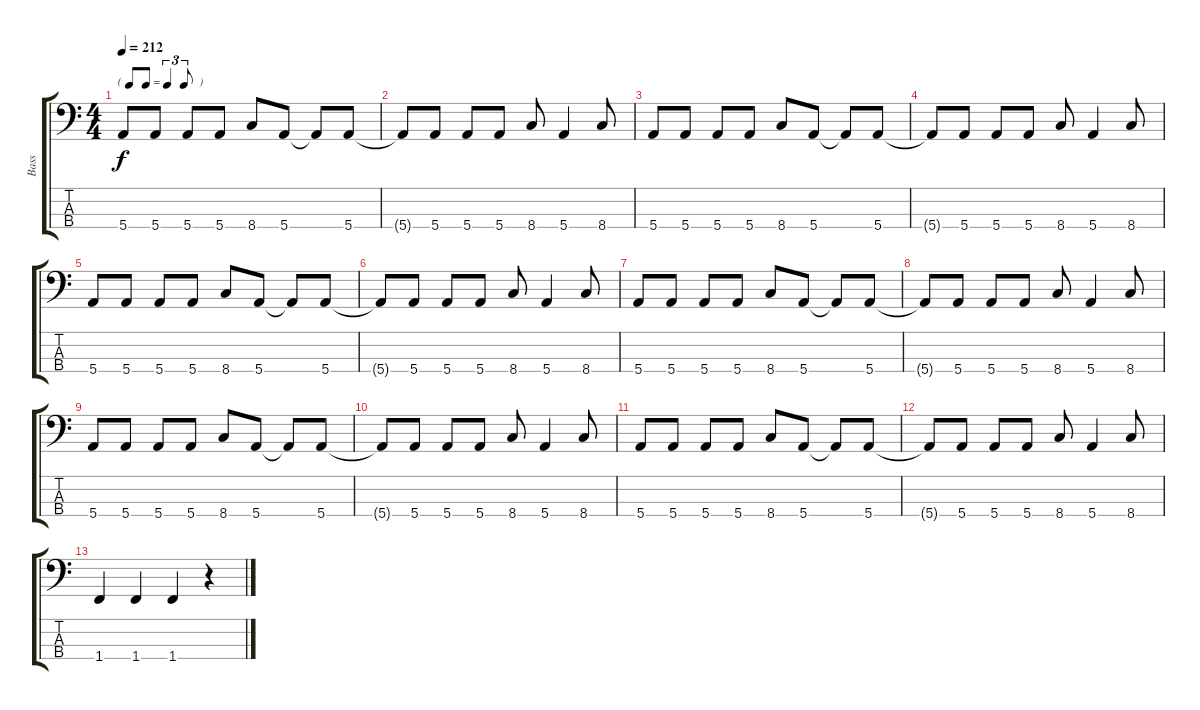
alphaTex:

\track ("Bass" "Bass") {instrument electricbassfinger}
\staff {score tabs}
\tuning (G2 D2 A1 E1) {hide}
\ts (4 4)
\tf triplet8th
\tempo 212
\clef f4
\ks c
5.4.8{dy f} 5.4.8 5.4.8 5.4.8 8.4.8 5.4.8 5.4{t}.8 5.4.8 |
5.4{t}.8 5.4.8 5.4.8 5.4.8 8.4.8 5.4.4 8.4.8 |
5.4.8 5.4.8 5.4.8 5.4.8 8.4.8 5.4.8 5.4{t}.8 5.4.8 |
5.4{t}.8 5.4.8 5.4.8 5.4.8 8.4.8 5.4.4 8.4.8 |
5.4.8 5.4.8 5.4.8 5.4.8 8.4.8 5.4.8 5.4{t}.8 5.4.8 |
5.4{t}.8 5.4.8 5.4.8 5.4.8 8.4.8 5.4.4 8.4.8 |
5.4.8 5.4.8 5.4.8 5.4.8 8.4.8 5.4.8 5.4{t}.8 5.4.8 |
5.4{t}.8 5.4.8 5.4.8 5.4.8 8.4.8 5.4.4 8.4.8 |
5.4.8 5.4.8 5.4.8 5.4.8 8.4.8 5.4.8 5.4{t}.8 5.4.8 |
5.4{t}.8 5.4.8 5.4.8 5.4.8 8.4.8 5.4.4 8.4.8 |
5.4.8 5.4.8 5.4.8 5.4.8 8.4.8 5.4.8 5.4{t}.8 5.4.8 |
5.4{t}.8 5.4.8 5.4.8 5.4.8 8.4.8 5.4.4 8.4.8 |
1.4.4 1.4.4 1.4.4 r.4
